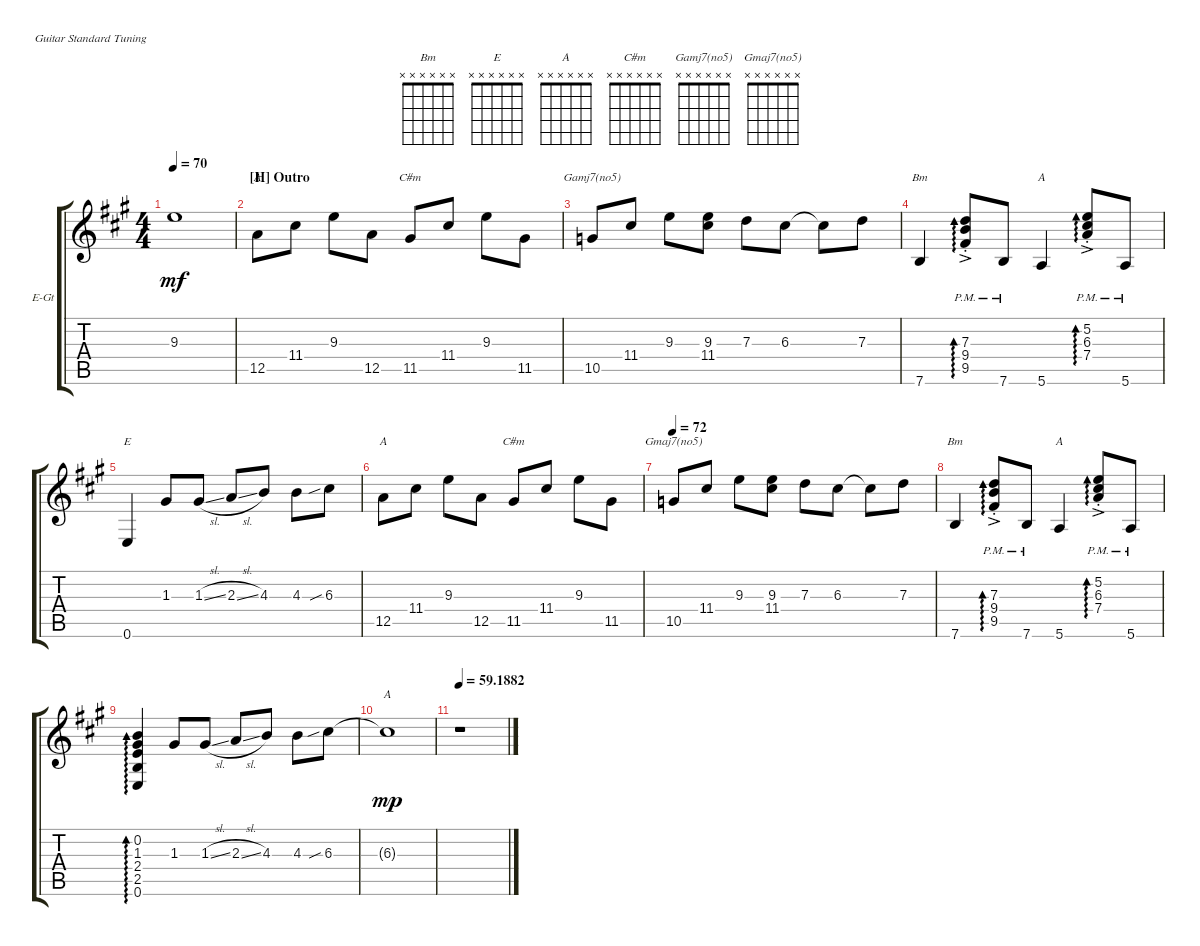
\defaultSystemsLayout 4
\bracketExtendMode groupsimilarinstruments
\firstSystemTrackNameOrientation horizontal
\otherSystemsTrackNameOrientation horizontal
\track ("Douglas Castle (Gtr 2)" "E-Gt") {multiBarRest instrument overdrivenguitar}
\staff {score tabs}
\tuning (E4 B3 G3 D3 A2 E2)
\chord ("Bm" x x x x x x)
\chord ("E" x x x x x x)
\chord ("A" x x x x x x)
\chord ("C#m" x x x x x x)
\chord ("Gamj7(no5)" x x x x x x)
\chord ("Gmaj7(no5)" x x x x x x)
\ts (4 4)
\tempo 70
\clef g2
\ks a
9.3{t}.1{dy mf} |
\section ("H" "Outro")
12.5.8{ch "A"} 11.4.8 9.3.8 12.5.8 11.5.8{ch "C#m"} 11.4.8 9.3.8 11.5.8 |
10.5.8{ch "Gamj7(no5)"} 11.4.8 9.3.8 (11.4 9.3).8 7.3.8 6.3.8 6.3{t}.8 7.3.8 |
7.6.4{ch "Bm"} (9.4{ac pm st} 7.3{ac pm st} 9.5{pm st}).8{ad 0} 7.6{pm}.8 5.6.4{ch "A"} (7.4{ac pm st} 6.3{ac pm st} 5.2).8{ad 0} 5.6{pm}.8 |
0.6.4{ch "E"} 1.3.8 1.3{sl}.8 2.3{sl}.8 4.3.8 4.3.8 6.3{sib}.8 |
12.5.8{ch "A"} 11.4.8 9.3.8 12.5.8 11.5.8{ch "C#m"} 11.4.8 9.3.8 11.5.8 |
\tempo 72
10.5.8{ch "Gmaj7(no5)"} 11.4.8 9.3.8 (11.4 9.3).8 7.3.8 6.3.8 6.3{t}.8 7.3.8 |
7.6.4{ch "Bm"} (9.4{ac pm st} 7.3{ac pm st} 9.5{pm st}).8{ad 0} 7.6{pm}.8 5.6.4{ch "A"} (7.4{ac pm st} 6.3{ac pm st} 5.2).8{ad 0} 5.6{pm}.8 |
(0.6 2.5 2.4 1.3 0.2).4{ad 0} 1.3.8 1.3{sl}.8 2.3{sl}.8 4.3.8 4.3.8 6.3{sib}.8 |
6.3{t}.1{ch "A" dy mp} |
\tempo
59.1882 r.1
